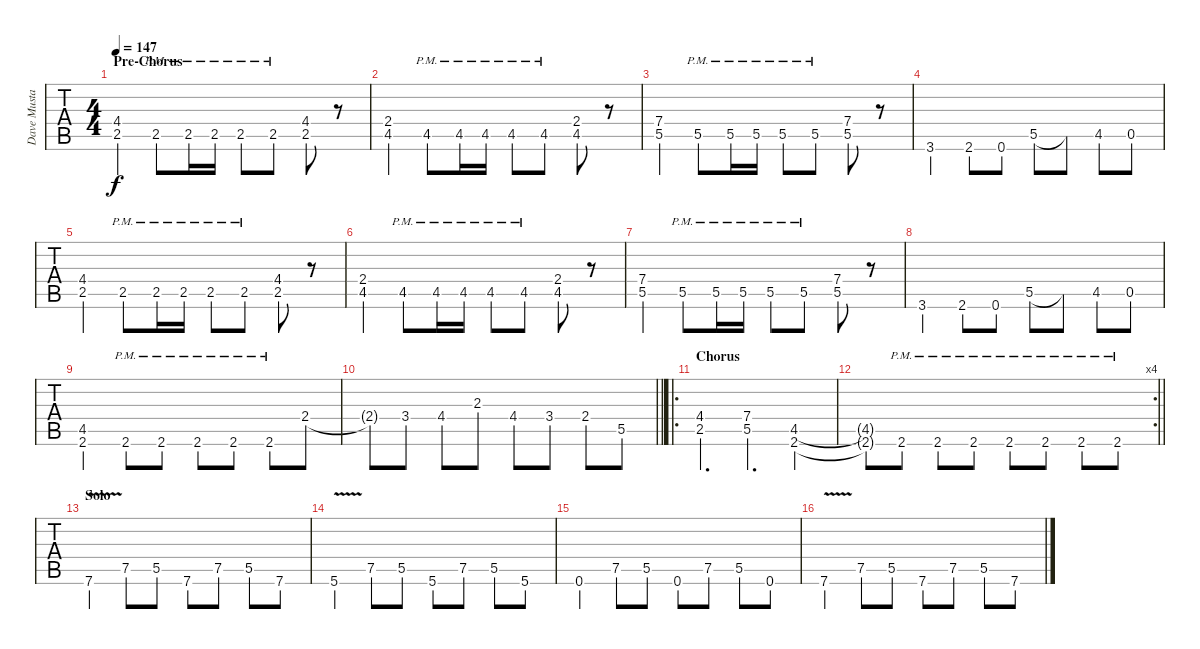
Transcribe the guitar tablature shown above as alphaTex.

\track ("Dave Mustaine" "Dave Musta") {instrument overdrivenguitar}
\staff {tabs}
\tuning (E4 B3 G3 D3 A2 E2) {hide}
\ts (4 4)
\section ("" "Pre-Chorus")
\tempo 147
\clef g2
\ks c
(4.4 2.5).4{dy f} 2.5{pm}.8 2.5{pm}.16 2.5{pm}.16 2.5{pm}.8 2.5{pm}.8 (4.4 2.5).8 r.8 |
(2.4 4.5).4 4.5{pm}.8 4.5{pm}.16 4.5{pm}.16 4.5{pm}.8 4.5{pm}.8 (2.4 4.5).8 r.8 |
(7.4 5.5).4 5.5{pm}.8 5.5{pm}.16 5.5{pm}.16 5.5{pm}.8 5.5{pm}.8 (7.4 5.5).8 r.8 |
3.6.4 2.6.8 0.6.8 5.5.8 5.5{t}.8 4.5.8 0.5.8 |
(4.4 2.5).4 2.5{pm}.8 2.5{pm}.16 2.5{pm}.16 2.5{pm}.8 2.5{pm}.8 (4.4 2.5).8 r.8 |
(2.4 4.5).4 4.5{pm}.8 4.5{pm}.16 4.5{pm}.16 4.5{pm}.8 4.5{pm}.8 (2.4 4.5).8 r.8 |
(7.4 5.5).4 5.5{pm}.8 5.5{pm}.16 5.5{pm}.16 5.5{pm}.8 5.5{pm}.8 (7.4 5.5).8 r.8 |
3.6.4 2.6.8 0.6.8 5.5.8 5.5{t}.8 4.5.8 0.5.8 |
(4.5 2.6).4 2.6{pm}.8 2.6{pm}.8 2.6{pm}.8 2.6{pm}.8 2.6{pm}.8 2.4.8 |
\barLineRight lightlight
2.4{t}.8 3.4.8 4.4.8 2.3.8 4.4.8 3.4.8 2.4.8 5.5.8 |
\ro
\section ("" "Chorus")
(4.4 2.5).4{d} (7.4 5.5).4{d} (4.5 2.6).4 |
\rc 4
\barLineRight lightlight
(4.5{t} 2.6{t}).8 2.6{pm}.8 2.6{pm}.8 2.6{pm}.8 2.6{pm}.8 2.6{pm}.8 2.6{pm}.8 2.6{pm}.8 |
\section ("" "Solo")
7.6{v}.4 7.5.8 5.5.8 7.6.8 7.5.8 5.5.8 7.6.8 |
5.6{v}.4 7.5.8 5.5.8 5.6.8 7.5.8 5.5.8 5.6.8 |
0.6.4 7.5.8 5.5.8 0.6.8 7.5.8 5.5.8 0.6.8 |
7.6{v}.4 7.5.8 5.5.8 7.6.8 7.5.8 5.5.8 7.6.8
